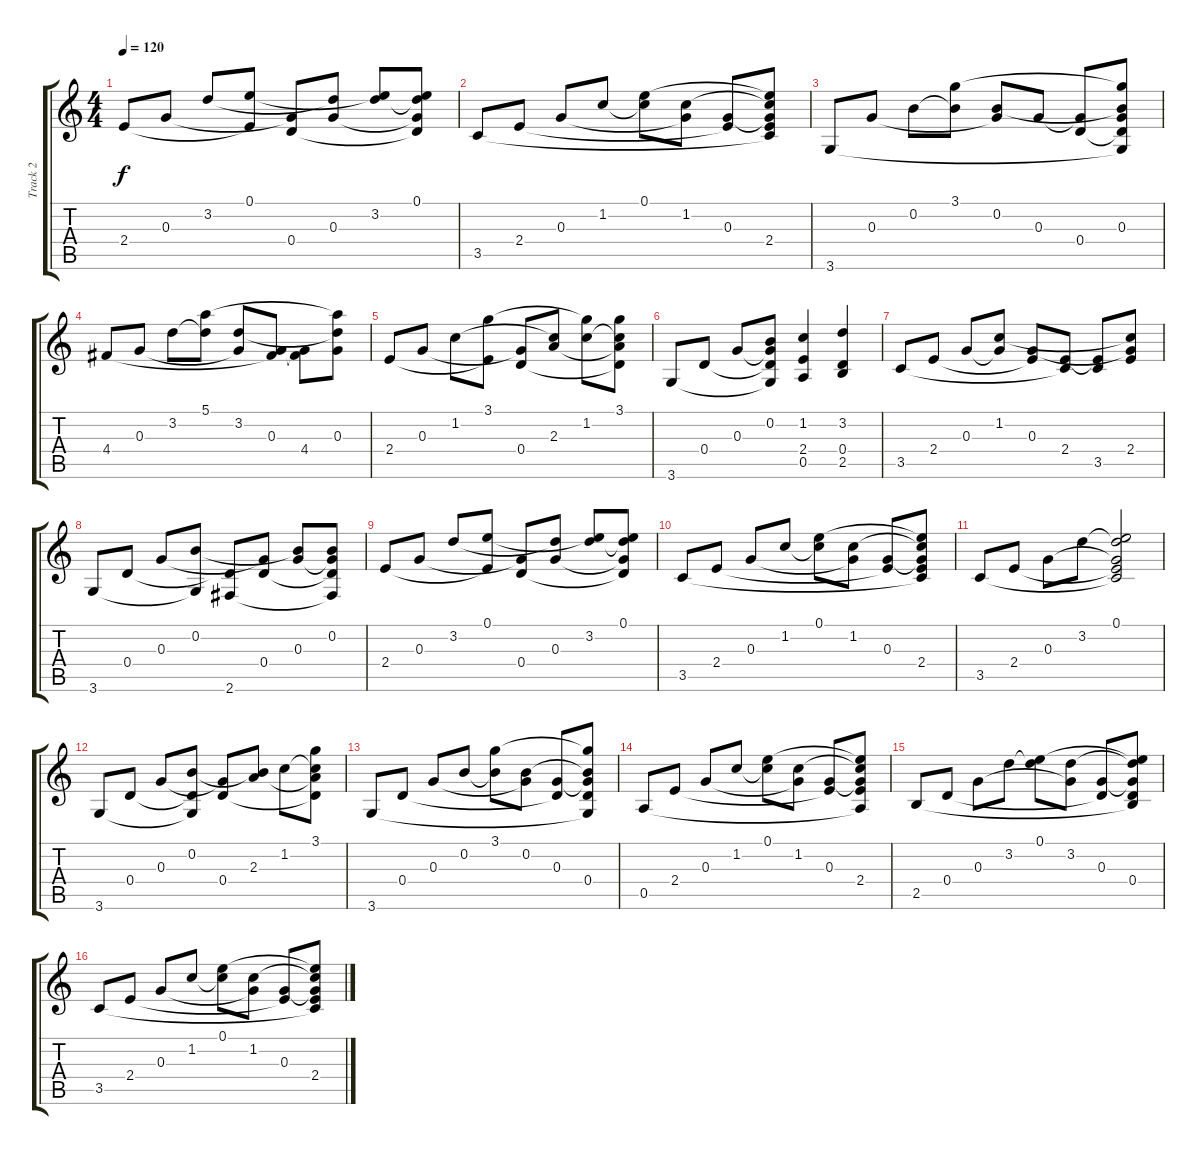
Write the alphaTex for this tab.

\track ("Track 2" "Track 2") {instrument acousticguitarnylon}
\staff {score tabs}
\tuning (E4 B3 G3 D3 A2 E2) {hide}
\ts (4 4)
\tempo 120
\clef g2
\ks c
2.4.8{dy f} 0.3.8 3.2.8 (0.1 2.4{t}).8 (0.3{t} 0.4).8 (3.2{t} 0.3).8 (0.1{t} 3.2).8 (0.1 3.2{t} 0.3{t} 0.4{t}).8 |
3.5.8 2.4.8 0.3.8 1.2.8 (0.1 1.2{t}).8 (1.2 0.3{t}).8 (0.3 2.4{t}).8 (0.1{t} 1.2{t} 0.3{t} 2.4 3.5{t}).8 |
3.6.8 0.3.8 0.2.8 (3.1 0.2{t}).8 (0.2 0.3{t}).8 0.3.8 (0.3{t} 0.4).8 (3.1{t} 0.2{t} 0.3 0.4{t} 3.6{t}).8 |
4.4.8 0.3.8 3.2.8 (5.1 3.2{t}).8 (3.2 0.3{t}).8 (0.3 4.4{t}).8 (0.3{t} 4.4).8 (5.1{t} 3.2{t} 0.3).8 |
2.4.8 0.3.8 1.2.8 (3.1 2.4{t}).8 (0.3{t} 0.4).8 (1.2{t} 2.3).8 (3.1{t} 1.2).8 (3.1 1.2{t} 2.3{t} 0.4{t}).8 |
3.6.8 0.4.8 0.3.8 (0.2 0.3{t} 0.4{t} 3.6{t}).8 (1.2 2.4 0.5).4 (3.2 0.4 2.5).4 |
3.5.8 2.4.8 0.3.8 (1.2 0.3{t}).8 (0.3 2.4{t}).8 (2.4 3.5{t}).8 (2.4{t} 3.5).8 (1.2{t} 0.3{t} 2.4).8 |
3.6.8 0.4.8 0.3.8 (0.2 3.6{t}).8 (0.4{t} 2.6).8 (0.3{t} 0.4).8 (0.2{t} 0.3).8 (0.2 0.3{t} 0.4{t} 2.6{t}).8 |
2.4.8 0.3.8 3.2.8 (0.1 2.4{t}).8 (0.3{t} 0.4).8 (3.2{t} 0.3).8 (0.1{t} 3.2).8 (0.1 3.2{t} 0.3{t} 0.4{t}).8 |
3.5.8 2.4.8 0.3.8 1.2.8 (0.1 1.2{t}).8 (1.2 0.3{t}).8 (0.3 2.4{t}).8 (0.1{t} 1.2{t} 0.3{t} 2.4 3.5{t}).8 |
3.5.8 2.4.8 0.3.8 3.2.8 (0.1 3.2{t} 0.3{t} 2.4{t} 3.5{t}).2 |
3.6.8 0.4.8 0.3.8 (0.2 0.4{t} 3.6{t}).8 (0.3{t} 0.4).8 (0.2{t} 2.3).8 1.2.8 (3.1 1.2{t} 2.3{t} 0.4{t}).8 |
3.6.8 0.4.8 0.3.8 0.2.8 (3.1 0.2{t}).8 (0.2 0.3{t}).8 (0.3 0.4{t}).8 (3.1{t} 0.2{t} 0.3{t} 0.4 3.6{t}).8 |
0.5.8 2.4.8 0.3.8 1.2.8 (0.1 1.2{t}).8 (1.2 0.3{t}).8 (0.3 2.4{t}).8 (0.1{t} 1.2{t} 0.3{t} 2.4 0.5{t}).8 |
2.5.8 0.4.8 0.3.8 3.2.8 (0.1 3.2{t}).8 (3.2 0.3{t}).8 (0.3 0.4{t}).8 (0.1{t} 3.2{t} 0.3{t} 0.4 2.5{t}).8 |
3.5.8 2.4.8 0.3.8 1.2.8 (0.1 1.2{t}).8 (1.2 0.3{t}).8 (0.3 2.4{t}).8 (0.1{t} 1.2{t} 0.3{t} 2.4 3.5{t}).8
